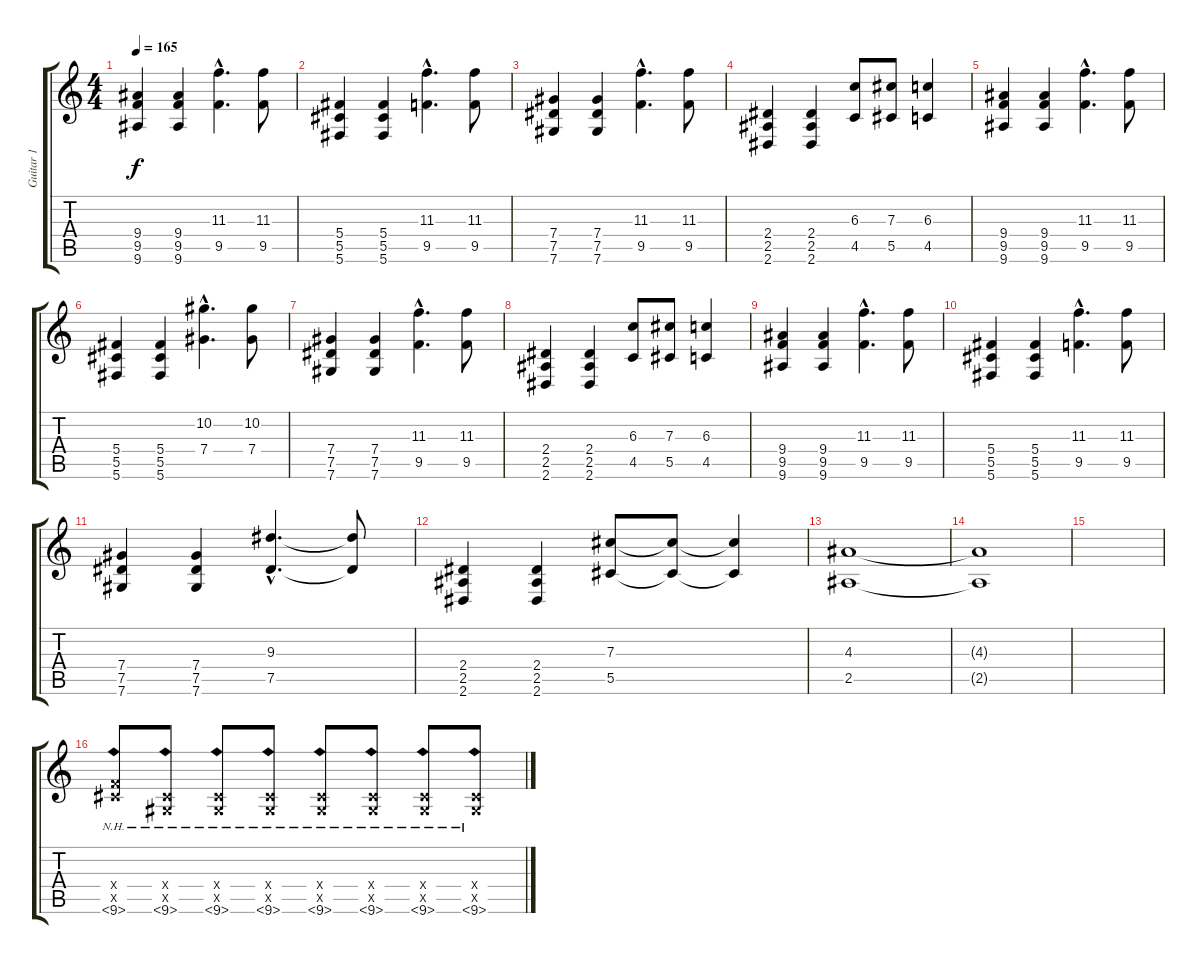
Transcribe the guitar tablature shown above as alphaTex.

\track ("Guitar 1" "Guitar 1") {instrument distortionguitar}
\staff {score tabs}
\tuning (Eb4 Bb3 Gb3 Db3 Ab2 Db2) {hide}
\ts (4 4)
\tempo 165
\clef g2
\ks c
(9.4 9.5 9.6).4{dy f} (9.4 9.5 9.6).4 (11.3{hac} 9.5{hac}).4{d} (11.3 9.5).8 |
(5.4 5.5 5.6).4 (5.4 5.5 5.6).4 (11.3{hac} 9.5{hac}).4{d} (11.3 9.5).8 |
(7.4 7.5 7.6).4 (7.4 7.5 7.6).4 (11.3{hac} 9.5{hac}).4{d} (11.3 9.5).8 |
(2.4 2.5 2.6).4 (2.4 2.5 2.6).4 (6.3 4.5).8 (7.3 5.5).8 (6.3 4.5).4 |
(9.4 9.5 9.6).4 (9.4 9.5 9.6).4 (11.3{hac} 9.5{hac}).4{d} (11.3 9.5).8 |
(5.4 5.5 5.6).4 (5.4 5.5 5.6).4 (10.2{hac} 7.4{hac}).4{d} (10.2 7.4).8 |
(7.4 7.5 7.6).4 (7.4 7.5 7.6).4 (11.3{hac} 9.5{hac}).4{d} (11.3 9.5).8 |
(2.4 2.5 2.6).4 (2.4 2.5 2.6).4 (6.3 4.5).8 (7.3 5.5).8 (6.3 4.5).4 |
(9.4 9.5 9.6).4 (9.4 9.5 9.6).4 (11.3{hac} 9.5{hac}).4{d} (11.3 9.5).8 |
(5.4 5.5 5.6).4 (5.4 5.5 5.6).4 (11.3{hac} 9.5{hac}).4{d} (11.3 9.5).8 |
(7.4 7.5 7.6).4 (7.4 7.5 7.6).4 (9.3{hac} 7.5{hac}).4{d} (9.3{t} 7.5{t}).8 |
(2.4 2.5 2.6).4 (2.4 2.5 2.6).4 (7.3 5.5).8 (7.3{t} 5.5{t}).8 (7.3{t} 5.5{t}).4 |
(4.3 2.5).1{volume 6} |
(4.3{t} 2.5{t}).1 |
|
(0.4{x} 9.5{x} 9.6{nh}).8 (0.4{x} 0.5{x} 9.6{nh}).8 (0.4{x} 0.5{x} 9.6{nh}).8 (0.4{x} 0.5{x} 9.6{nh}).8 (0.4{x} 0.5{x} 9.6{nh}).8 (0.4{x} 0.5{x} 9.6{nh}).8 (0.4{x} 0.5{x} 9.6{nh}).8 (0.4{x} 0.5{x} 9.6{nh}).8
